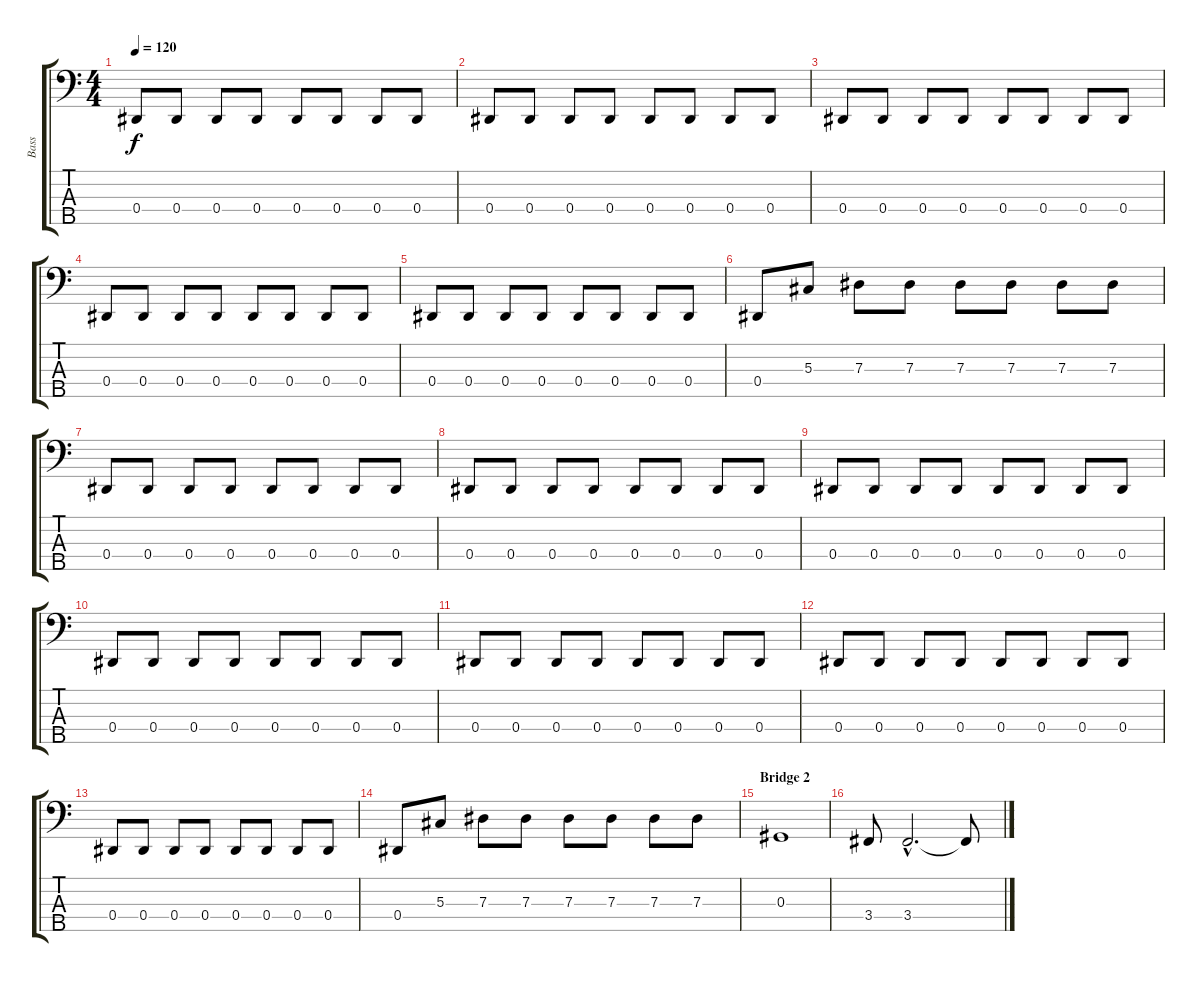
\track ("Bass" "Bass") {instrument electricbasspick}
\staff {score tabs}
\tuning (Gb2 Db2 Ab1 Eb1 Bb0) {hide}
\ts (4 4)
\tempo 120
\clef f4
\ks c
0.4.8{dy f} 0.4.8 0.4.8 0.4.8 0.4.8 0.4.8 0.4.8 0.4.8 |
0.4.8 0.4.8 0.4.8 0.4.8 0.4.8 0.4.8 0.4.8 0.4.8 |
0.4.8 0.4.8 0.4.8 0.4.8 0.4.8 0.4.8 0.4.8 0.4.8 |
0.4.8 0.4.8 0.4.8 0.4.8 0.4.8 0.4.8 0.4.8 0.4.8 |
0.4.8 0.4.8 0.4.8 0.4.8 0.4.8 0.4.8 0.4.8 0.4.8 |
0.4.8 5.3.8 7.3.8 7.3.8 7.3.8 7.3.8 7.3.8 7.3.8 |
0.4.8 0.4.8 0.4.8 0.4.8 0.4.8 0.4.8 0.4.8 0.4.8 |
0.4.8 0.4.8 0.4.8 0.4.8 0.4.8 0.4.8 0.4.8 0.4.8 |
0.4.8 0.4.8 0.4.8 0.4.8 0.4.8 0.4.8 0.4.8 0.4.8 |
0.4.8 0.4.8 0.4.8 0.4.8 0.4.8 0.4.8 0.4.8 0.4.8 |
0.4.8 0.4.8 0.4.8 0.4.8 0.4.8 0.4.8 0.4.8 0.4.8 |
0.4.8 0.4.8 0.4.8 0.4.8 0.4.8 0.4.8 0.4.8 0.4.8 |
0.4.8 0.4.8 0.4.8 0.4.8 0.4.8 0.4.8 0.4.8 0.4.8 |
0.4.8 5.3.8 7.3.8 7.3.8 7.3.8 7.3.8 7.3.8 7.3.8 |
\section ("" "Bridge 2")
0.3.1 |
3.4.8 3.4{hac}.2{d} 3.4{t}.8
